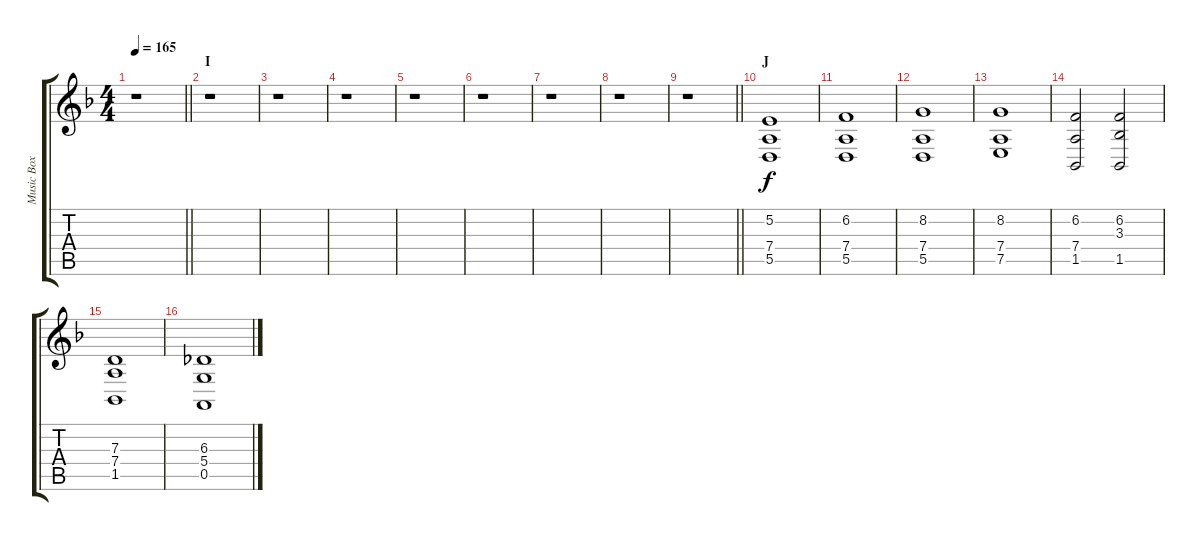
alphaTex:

\track ("Music Box" "Music Box") {instrument musicbox}
\staff {score tabs}
\tuning (E4 B3 G3 D3 A2 E2) {hide}
\ts (4 4)
\tempo 165
\clef g2
\barLineRight lightlight
\ks dminor
r.1{dy f} |
\section ("" "I")
r.1 |
r.1 |
r.1 |
r.1 |
r.1 |
r.1 |
r.1 |
\barLineRight lightlight
r.1 |
\section ("" "J")
(5.2 7.4 5.5).1 |
(6.2 7.4 5.5).1 |
(8.2 7.4 5.5).1 |
(8.2 7.4 7.5).1 |
(6.2 7.4 1.5).2 (6.2 3.3 1.5).2 |
(7.3 7.4 1.5).1 |
(6.3 5.4 0.5).1
